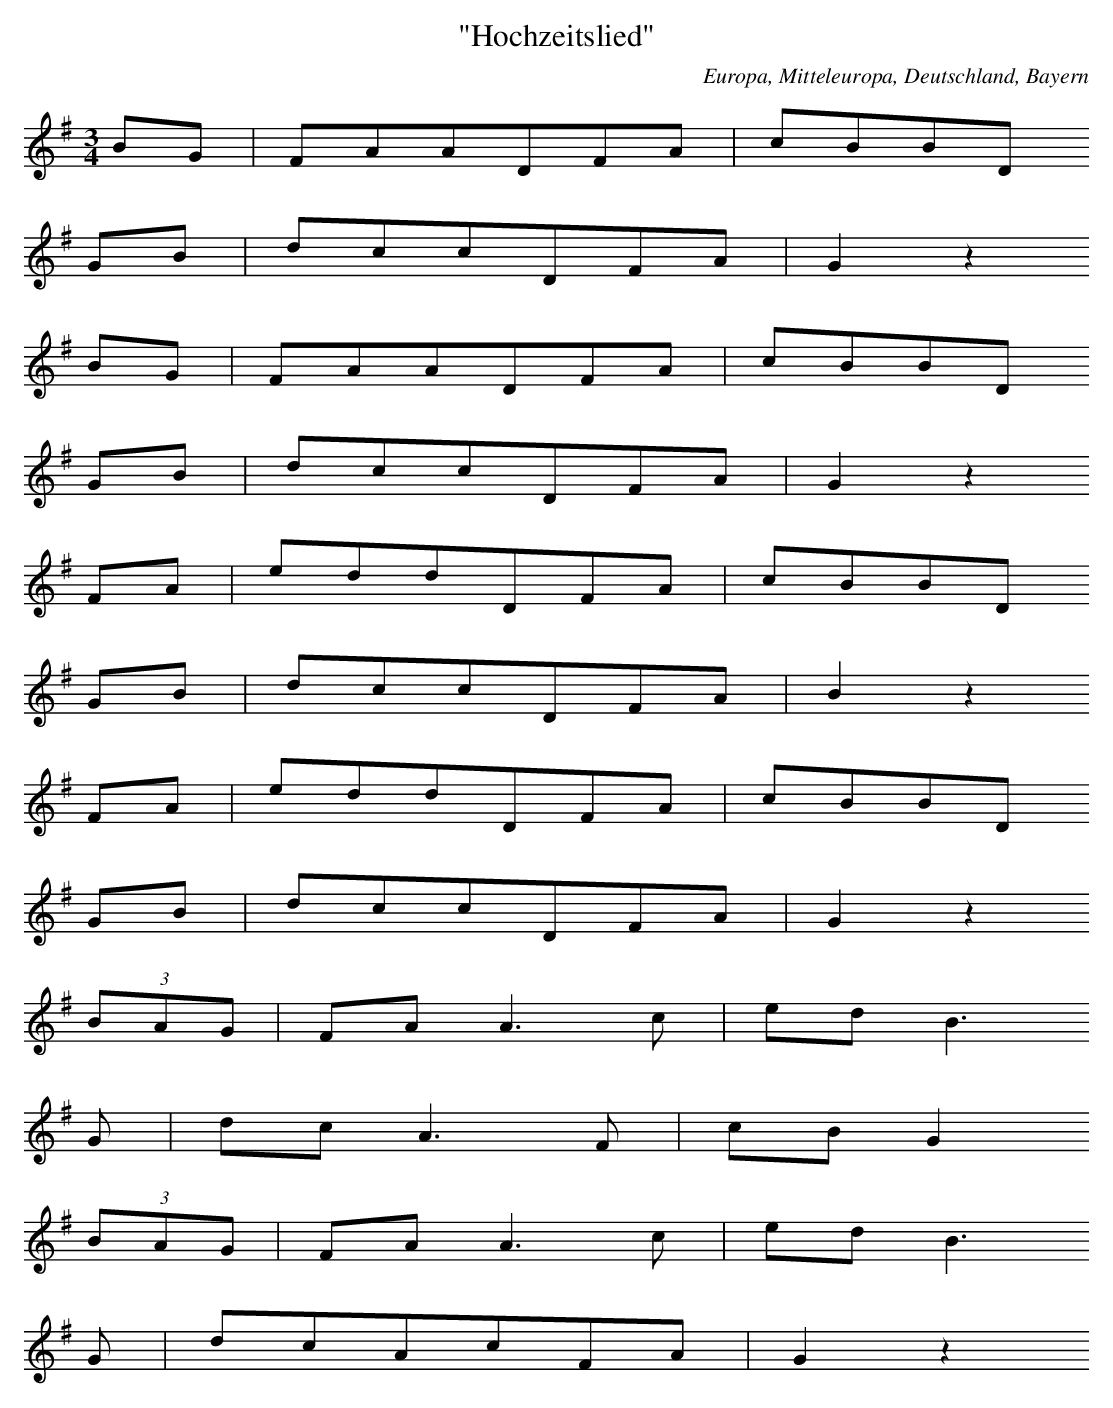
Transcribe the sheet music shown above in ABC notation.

X:1
T: "Hochzeitslied"
O: Europa, Mitteleuropa, Deutschland, Bayern
M: 3/4
L: 1/8
K: G
BG | FAADFA | cBBD
GB | dccDFA | G2z2
BG | FAADFA | cBBD
GB | dccDFA | G2z2
FA | eddDFA | cBBD
GB | dccDFA | B2z2
FA | eddDFA | cBBD
GB | dccDFA | G2z2
(3BAG | FAA3c | edB3
G | dcA3F | cBG2
(3BAG | FAA3c | edB3
G | dcAcFA | G2z2
